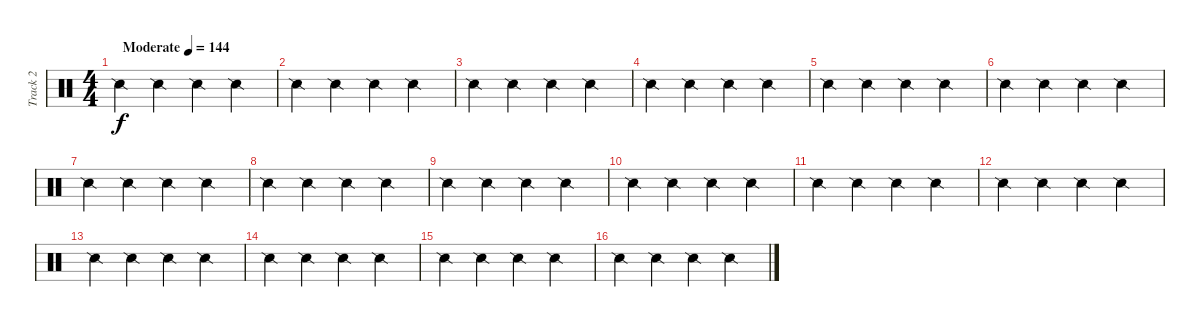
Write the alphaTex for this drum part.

\track ("Track 2" "Track 2") {instrument percussion}
\staff {score}
\articulation defaults
\ts (4 4)
\tempo (144 "Moderate")
\clef neutral
\ks c "Snare (side stick) 2".4{dy f} "Snare (side stick) 2".4 "Snare (side stick) 2".4 "Snare (side stick) 2".4
|
"Snare (side stick) 2".4 "Snare (side stick) 2".4 "Snare (side stick) 2".4 "Snare (side stick) 2".4 |
"Snare (side stick) 2".4 "Snare (side stick) 2".4 "Snare (side stick) 2".4 "Snare (side stick) 2".4 |
"Snare (side stick) 2".4 "Snare (side stick) 2".4 "Snare (side stick) 2".4 "Snare (side stick) 2".4 |
"Snare (side stick) 2".4 "Snare (side stick) 2".4 "Snare (side stick) 2".4 "Snare (side stick) 2".4 |
"Snare (side stick) 2".4 "Snare (side stick) 2".4 "Snare (side stick) 2".4 "Snare (side stick) 2".4 |
"Snare (side stick) 2".4 "Snare (side stick) 2".4 "Snare (side stick) 2".4 "Snare (side stick) 2".4 |
"Snare (side stick) 2".4 "Snare (side stick) 2".4 "Snare (side stick) 2".4 "Snare (side stick) 2".4 |
"Snare (side stick) 2".4 "Snare (side stick) 2".4 "Snare (side stick) 2".4 "Snare (side stick) 2".4 |
"Snare (side stick) 2".4 "Snare (side stick) 2".4 "Snare (side stick) 2".4 "Snare (side stick) 2".4 |
"Snare (side stick) 2".4 "Snare (side stick) 2".4 "Snare (side stick) 2".4 "Snare (side stick) 2".4 |
"Snare (side stick) 2".4 "Snare (side stick) 2".4 "Snare (side stick) 2".4 "Snare (side stick) 2".4 |
"Snare (side stick) 2".4 "Snare (side stick) 2".4 "Snare (side stick) 2".4 "Snare (side stick) 2".4 |
"Snare (side stick) 2".4 "Snare (side stick) 2".4 "Snare (side stick) 2".4 "Snare (side stick) 2".4 |
"Snare (side stick) 2".4 "Snare (side stick) 2".4 "Snare (side stick) 2".4 "Snare (side stick) 2".4 |
"Snare (side stick) 2".4 "Snare (side stick) 2".4 "Snare (side stick) 2".4 "Snare (side stick) 2".4
